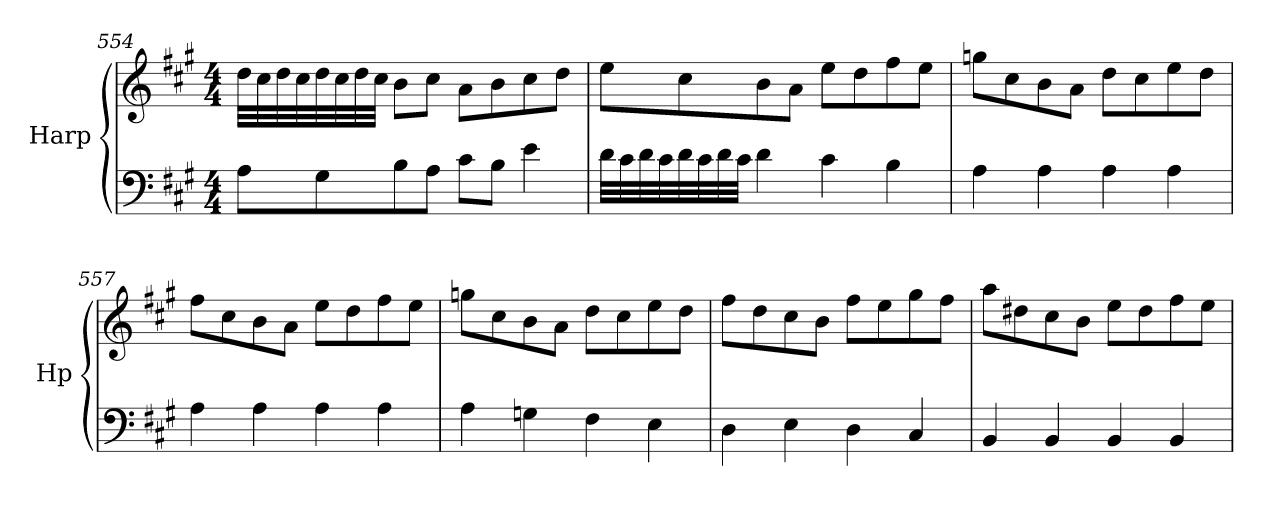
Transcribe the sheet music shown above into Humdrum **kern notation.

**kern	**kern
*part1	*part1
*staff2	*staff1
*I"Harp	*
*I'Hp	*
*clefF4	*clefG2
*k[f#c#g#]	*k[f#c#g#]
*M4/4	*M4/4
=554	=554
8A\L	32dd\LLL
.	32cc#\
.	32dd\
.	32cc#\
8G#\	32dd\
.	32cc#\
.	32dd\
.	32cc#\JJJ
8B\	8b\L
8A\J	8cc#\J
8c#\L	8a\L
8B\J	8b\
4e\	8cc#\
.	8dd\J
!!LO:LB:g=z
=555	=555
32d\LLL	8ee\L
32c#\	.
32d\	.
32c#\	.
32d\	8cc#\
32c#\	.
32d\	.
32c#\JJJ	.
4d\	8b\
.	8a\J
4c#\	8ee\L
.	8dd\
4B\	8ff#\
.	8ee\J
=556	=556
4A\	8ggn\L
.	8cc#\
4A\	8b\
.	8a\J
4A\	8dd\L
.	8cc#\
4A\	8ee\
.	8dd\J
=557	=557
4A\	8ff#\L
.	8cc#\
4A\	8b\
.	8a\J
4A\	8ee\L
.	8dd\
4A\	8ff#\
.	8ee\J
=558	=558
4A\	8ggn\L
.	8cc#\
4Gn\	8b\
.	8a\J
4F#\	8dd\L
.	8cc#\
4E\	8ee\
.	8dd\J
!!LO:LB:g=z
=559	=559
4D\	8ff#\L
.	8dd\
4E\	8cc#\
.	8b\J
4D\	8ff#\L
.	8ee\
4C#/	8gg#\
.	8ff#\J
=560	=560
4BB/	8aa\L
.	8dd#X\
4BB/	8cc#\
.	8b\J
4BB/	8ee\L
.	8dd#\
4BB/	8ff#\
.	8ee\J
=	=
*-	*-
